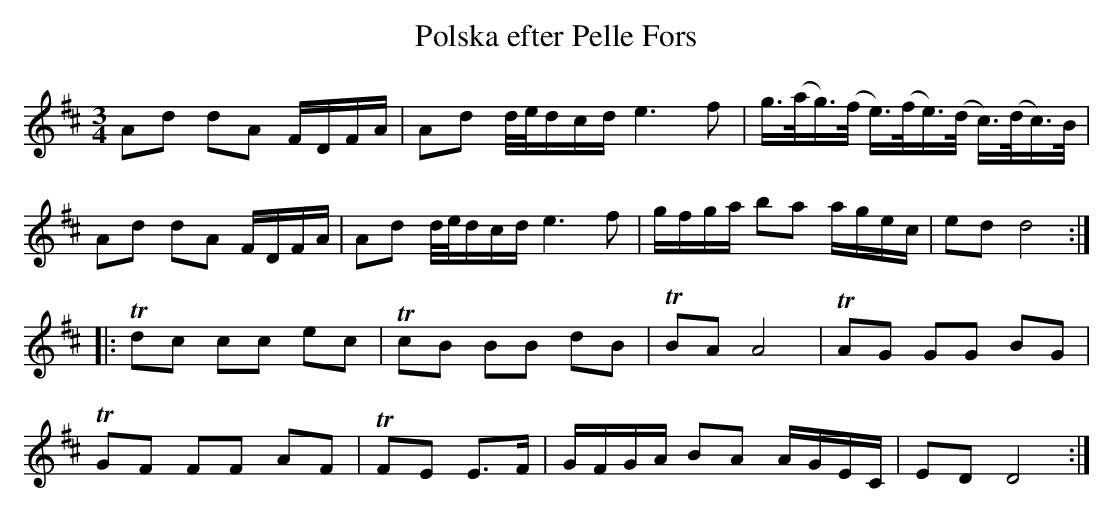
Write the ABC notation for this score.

X:1
T:Polska efter Pelle Fors
M:3/4
L:1/16
K:D
A2d2 d2A2 FDFA|A2d2 d/e/dcd e6f2|g>(ag>)(f e>)(fe>)(d c>)(dc>)B|
A2d2 d2A2 FDFA|A2d2 d/e/dcd e6f2|gfga b2a2 agec|e2d2 d8:|
|:Td2c2 c2c2 e2c2|Tc2B2 B2B2 d2B2|TB2A2 A8|TA2G2 G2G2 B2G2|
TG2F2 F2F2 A2F2|TF2E2 E3F|GFGA B2A2 AGEC|E2D2 D8:|
